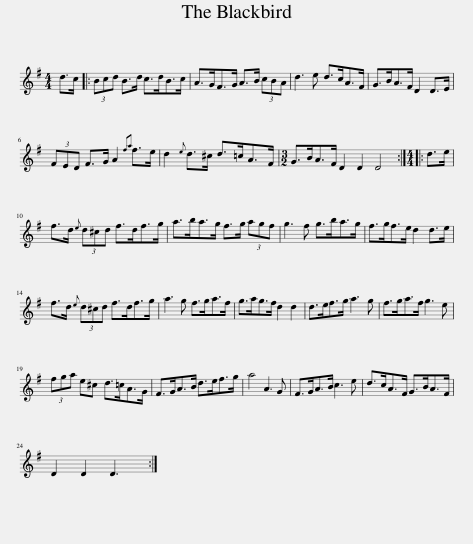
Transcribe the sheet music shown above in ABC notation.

X:1
L:1/8
M:4/4
I:linebreak $
K:G
V:1 treble
V:1
 d>c |: (3Bcd B>d c>dB>c | A>GF>G A>B (3cBA | d3 e d>cA>F | G>BA>F D2 D>E |$ %5
 (3FED F>G A2{fa} f>e | d2{e} d>^c d>=cA>F |[M:3/2] G>BA>F D2 D2 D4 ::[M:4/4] d>e |$ f>d{e} (3d^cd f>df>g | %10
 a>ba>g f>g (3agf | g3 f g>ba>g | f>gf>e d2 d>e |$ f>d{e} (3d^cd f>df>g | a3 g f>ga>f | %15
 g>ag>f d2 d2 | d>ef>g a3 g | f>ga>f g3 e |$ (3fga e^c d>=cA>G | F>GA>B d>ef>g | %20
 a4 A3 G | F>GA>B c3 e | d>cA>F G>BA>F |$ D2 D2 D3 :| %24
